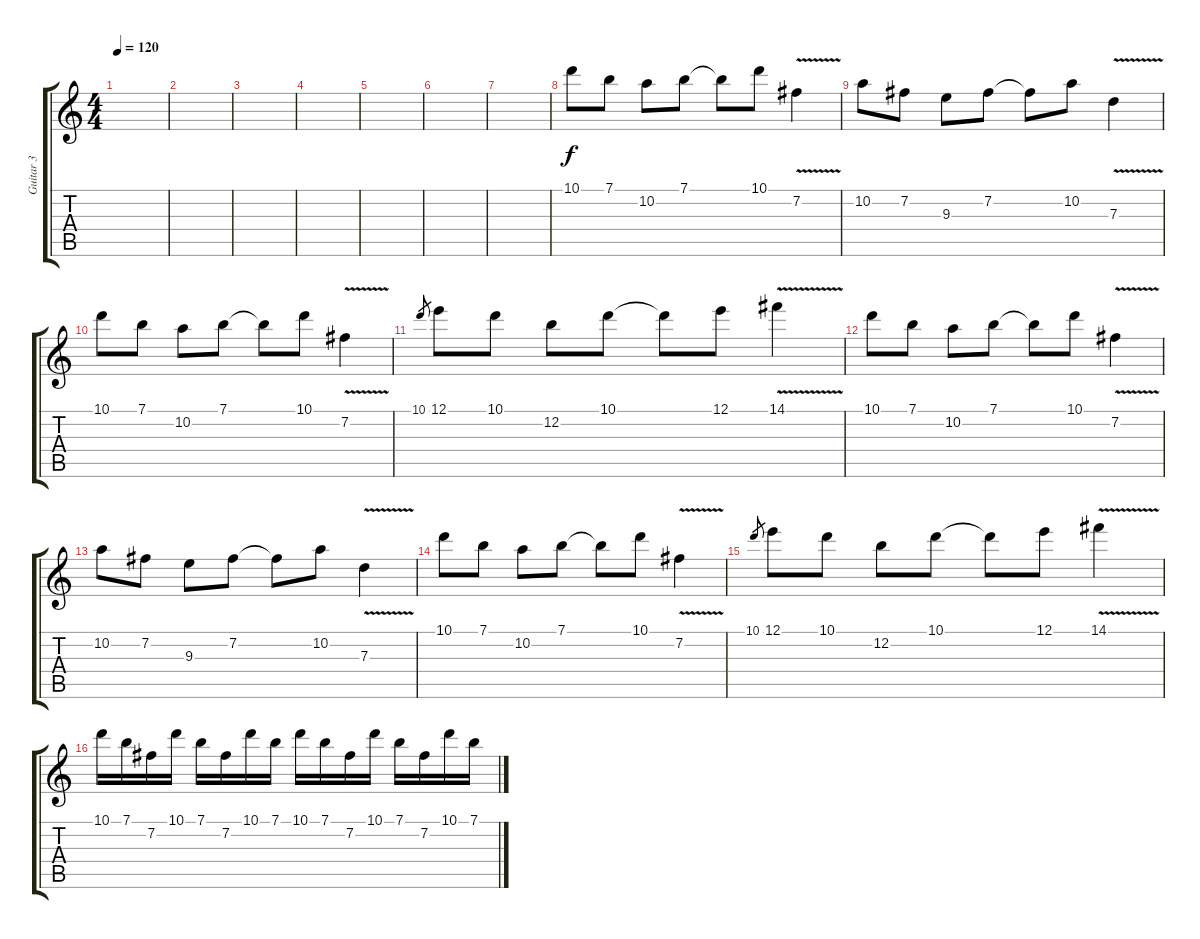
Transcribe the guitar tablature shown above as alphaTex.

\track ("Guitar 3" "Guitar 3") {instrument overdrivenguitar}
\staff {score tabs}
\tuning (E4 B3 G3 D3 A2 D2) {hide}
\ts (4 4)
\tempo 120
\clef g2
\ks c
|
|
|
|
|
|
|
10.1.8 7.1.8 10.2.8 7.1.8 7.1{t}.8 10.1.8 7.2{v}.4 |
10.2.8 7.2.8 9.3.8 7.2.8 7.2{t}.8 10.2.8 7.3{v}.4 |
10.1.8 7.1.8 10.2.8 7.1.8 7.1{t}.8 10.1.8 7.2{v}.4 |
10.1.8{gr} 12.1.8 10.1.8 12.2.8 10.1.8 10.1{t}.8 12.1.8 14.1{v}.4 |
10.1.8 7.1.8 10.2.8 7.1.8 7.1{t}.8 10.1.8 7.2{v}.4 |
10.2.8 7.2.8 9.3.8 7.2.8 7.2{t}.8 10.2.8 7.3{v}.4 |
10.1.8 7.1.8 10.2.8 7.1.8 7.1{t}.8 10.1.8 7.2{v}.4 |
10.1.8{gr} 12.1.8 10.1.8 12.2.8 10.1.8 10.1{t}.8 12.1.8 14.1{v}.4 |
10.1.16 7.1.16 7.2.16 10.1.16 7.1.16 7.2.16 10.1.16 7.1.16 10.1.16 7.1.16 7.2.16 10.1.16 7.1.16 7.2.16 10.1.16 7.1{ss}.16
